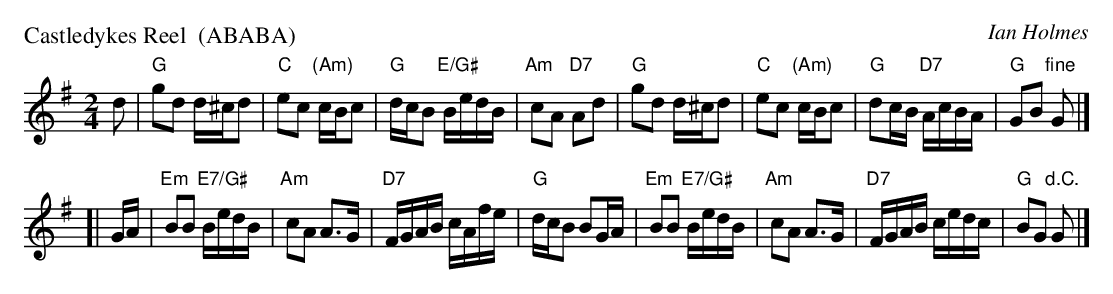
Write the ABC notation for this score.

X:1
P: Castledykes Reel  (ABABA)
C: Ian Holmes
M: 2/4
L: 1/16
K: G
   d2 \
| "G"g2d2 d^cd2 | "C"e2c2 "(Am)"cBc2 | "G"dcB2 "E/G#"BedB | "Am"c2A2 "D7"A2d2 \
| "G"g2d2 d^cd2 | "C"e2c2 "(Am)"cBc2 | "G"d2cB   "D7"AcBA | "G"G2B2 "fine"G2 |]
[| GA \
| "Em"B2B2 "E7/G#"BedB | "Am"c2A2 A3G | "D7"FGAB cAfe | "G"dcB2 B2GA \
| "Em"B2B2 "E7/G#"BedB | "Am"c2A2 A3G | "D7"FGAB cedc | "G"B2G2 "d.C."G2 |]
